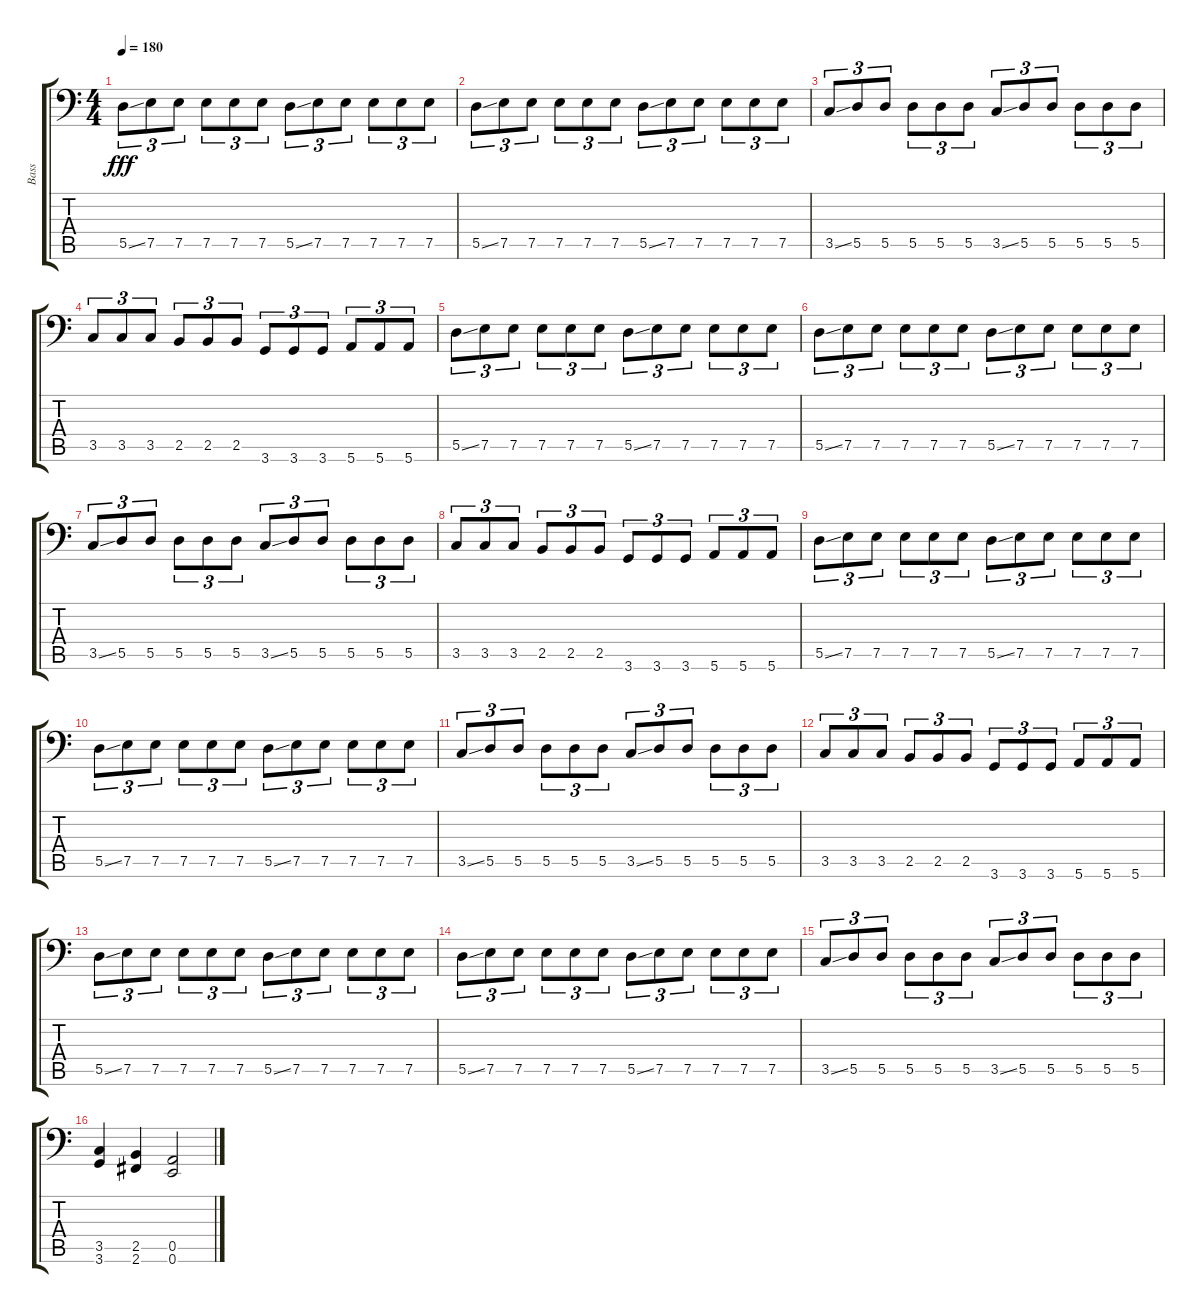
\track ("Bass" "Bass") {instrument electricbassfinger}
\staff {score tabs}
\tuning (E3 B2 G2 D2 A1 E1) {hide}
\ts (4 4)
\tempo 180
\clef f4
\ks c
5.5{ss}.8{tu (3 2) dy fff} 7.5.8{tu (3 2)} 7.5.8{tu (3 2)} 7.5.8{tu (3 2)} 7.5.8{tu (3 2)} 7.5.8{tu (3 2)} 5.5{ss}.8{tu (3 2)} 7.5.8{tu (3 2)} 7.5.8{tu (3 2)} 7.5.8{tu (3 2)} 7.5.8{tu (3 2)} 7.5.8{tu (3 2)} |
5.5{ss}.8{tu (3 2)} 7.5.8{tu (3 2)} 7.5.8{tu (3 2)} 7.5.8{tu (3 2)} 7.5.8{tu (3 2)} 7.5.8{tu (3 2)} 5.5{ss}.8{tu (3 2)} 7.5.8{tu (3 2)} 7.5.8{tu (3 2)} 7.5.8{tu (3 2)} 7.5.8{tu (3 2)} 7.5.8{tu (3 2)} |
3.5{ss}.8{tu (3 2)} 5.5.8{tu (3 2)} 5.5.8{tu (3 2)} 5.5.8{tu (3 2)} 5.5.8{tu (3 2)} 5.5.8{tu (3 2)} 3.5{ss}.8{tu (3 2)} 5.5.8{tu (3 2)} 5.5.8{tu (3 2)} 5.5.8{tu (3 2)} 5.5.8{tu (3 2)} 5.5.8{tu (3 2)} |
3.5.8{tu (3 2)} 3.5.8{tu (3 2)} 3.5.8{tu (3 2)} 2.5.8{tu (3 2)} 2.5.8{tu (3 2)} 2.5.8{tu (3 2)} 3.6.8{tu (3 2)} 3.6.8{tu (3 2)} 3.6.8{tu (3 2)} 5.6.8{tu (3 2)} 5.6.8{tu (3 2)} 5.6.8{tu (3 2)} |
5.5{ss}.8{tu (3 2)} 7.5.8{tu (3 2)} 7.5.8{tu (3 2)} 7.5.8{tu (3 2)} 7.5.8{tu (3 2)} 7.5.8{tu (3 2)} 5.5{ss}.8{tu (3 2)} 7.5.8{tu (3 2)} 7.5.8{tu (3 2)} 7.5.8{tu (3 2)} 7.5.8{tu (3 2)} 7.5.8{tu (3 2)} |
5.5{ss}.8{tu (3 2)} 7.5.8{tu (3 2)} 7.5.8{tu (3 2)} 7.5.8{tu (3 2)} 7.5.8{tu (3 2)} 7.5.8{tu (3 2)} 5.5{ss}.8{tu (3 2)} 7.5.8{tu (3 2)} 7.5.8{tu (3 2)} 7.5.8{tu (3 2)} 7.5.8{tu (3 2)} 7.5.8{tu (3 2)} |
3.5{ss}.8{tu (3 2)} 5.5.8{tu (3 2)} 5.5.8{tu (3 2)} 5.5.8{tu (3 2)} 5.5.8{tu (3 2)} 5.5.8{tu (3 2)} 3.5{ss}.8{tu (3 2)} 5.5.8{tu (3 2)} 5.5.8{tu (3 2)} 5.5.8{tu (3 2)} 5.5.8{tu (3 2)} 5.5.8{tu (3 2)} |
3.5.8{tu (3 2)} 3.5.8{tu (3 2)} 3.5.8{tu (3 2)} 2.5.8{tu (3 2)} 2.5.8{tu (3 2)} 2.5.8{tu (3 2)} 3.6.8{tu (3 2)} 3.6.8{tu (3 2)} 3.6.8{tu (3 2)} 5.6.8{tu (3 2)} 5.6.8{tu (3 2)} 5.6.8{tu (3 2)} |
5.5{ss}.8{tu (3 2)} 7.5.8{tu (3 2)} 7.5.8{tu (3 2)} 7.5.8{tu (3 2)} 7.5.8{tu (3 2)} 7.5.8{tu (3 2)} 5.5{ss}.8{tu (3 2)} 7.5.8{tu (3 2)} 7.5.8{tu (3 2)} 7.5.8{tu (3 2)} 7.5.8{tu (3 2)} 7.5.8{tu (3 2)} |
5.5{ss}.8{tu (3 2)} 7.5.8{tu (3 2)} 7.5.8{tu (3 2)} 7.5.8{tu (3 2)} 7.5.8{tu (3 2)} 7.5.8{tu (3 2)} 5.5{ss}.8{tu (3 2)} 7.5.8{tu (3 2)} 7.5.8{tu (3 2)} 7.5.8{tu (3 2)} 7.5.8{tu (3 2)} 7.5.8{tu (3 2)} |
3.5{ss}.8{tu (3 2)} 5.5.8{tu (3 2)} 5.5.8{tu (3 2)} 5.5.8{tu (3 2)} 5.5.8{tu (3 2)} 5.5.8{tu (3 2)} 3.5{ss}.8{tu (3 2)} 5.5.8{tu (3 2)} 5.5.8{tu (3 2)} 5.5.8{tu (3 2)} 5.5.8{tu (3 2)} 5.5.8{tu (3 2)} |
3.5.8{tu (3 2)} 3.5.8{tu (3 2)} 3.5.8{tu (3 2)} 2.5.8{tu (3 2)} 2.5.8{tu (3 2)} 2.5.8{tu (3 2)} 3.6.8{tu (3 2)} 3.6.8{tu (3 2)} 3.6.8{tu (3 2)} 5.6.8{tu (3 2)} 5.6.8{tu (3 2)} 5.6.8{tu (3 2)} |
5.5{ss}.8{tu (3 2)} 7.5.8{tu (3 2)} 7.5.8{tu (3 2)} 7.5.8{tu (3 2)} 7.5.8{tu (3 2)} 7.5.8{tu (3 2)} 5.5{ss}.8{tu (3 2)} 7.5.8{tu (3 2)} 7.5.8{tu (3 2)} 7.5.8{tu (3 2)} 7.5.8{tu (3 2)} 7.5.8{tu (3 2)} |
5.5{ss}.8{tu (3 2)} 7.5.8{tu (3 2)} 7.5.8{tu (3 2)} 7.5.8{tu (3 2)} 7.5.8{tu (3 2)} 7.5.8{tu (3 2)} 5.5{ss}.8{tu (3 2)} 7.5.8{tu (3 2)} 7.5.8{tu (3 2)} 7.5.8{tu (3 2)} 7.5.8{tu (3 2)} 7.5.8{tu (3 2)} |
3.5{ss}.8{tu (3 2)} 5.5.8{tu (3 2)} 5.5.8{tu (3 2)} 5.5.8{tu (3 2)} 5.5.8{tu (3 2)} 5.5.8{tu (3 2)} 3.5{ss}.8{tu (3 2)} 5.5.8{tu (3 2)} 5.5.8{tu (3 2)} 5.5.8{tu (3 2)} 5.5.8{tu (3 2)} 5.5.8{tu (3 2)} |
(3.5 3.6).4 (2.5 2.6).4 (0.5 0.6).2
